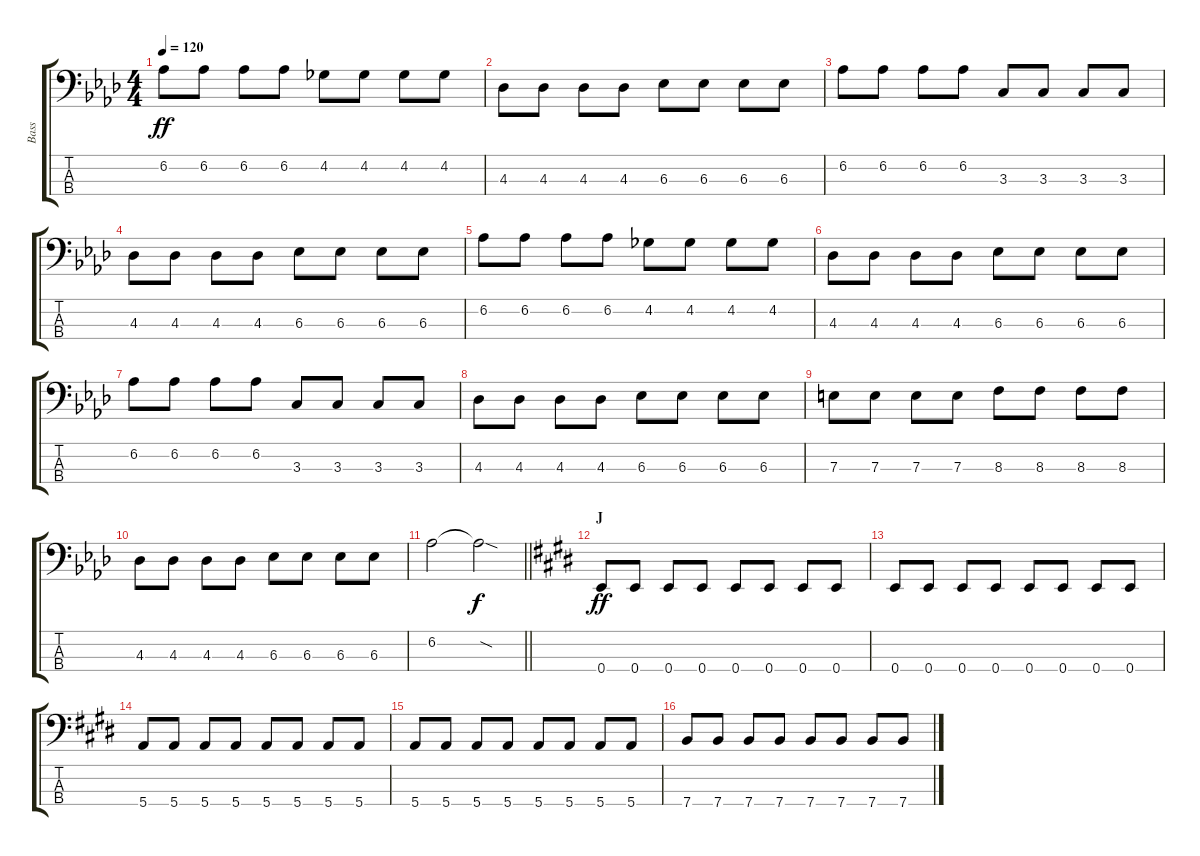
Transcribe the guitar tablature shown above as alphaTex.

\track ("Bass" "Bass") {instrument electricbasspick}
\staff {score tabs}
\tuning (G2 D2 A1 E1) {hide}
\ts (4 4)
\tempo 120
\clef f4
\ks ab
6.2.8{dy ff} 6.2.8 6.2.8 6.2.8 4.2.8 4.2.8 4.2.8 4.2.8 |
4.3.8 4.3.8 4.3.8 4.3.8 6.3.8 6.3.8 6.3.8 6.3.8 |
6.2.8 6.2.8 6.2.8 6.2.8 3.3.8 3.3.8 3.3.8 3.3.8 |
4.3.8 4.3.8 4.3.8 4.3.8 6.3.8 6.3.8 6.3.8 6.3.8 |
6.2.8 6.2.8 6.2.8 6.2.8 4.2.8 4.2.8 4.2.8 4.2.8 |
4.3.8 4.3.8 4.3.8 4.3.8 6.3.8 6.3.8 6.3.8 6.3.8 |
6.2.8 6.2.8 6.2.8 6.2.8 3.3.8 3.3.8 3.3.8 3.3.8 |
4.3.8 4.3.8 4.3.8 4.3.8 6.3.8 6.3.8 6.3.8 6.3.8 |
7.3.8 7.3.8 7.3.8 7.3.8 8.3.8 8.3.8 8.3.8 8.3.8 |
4.3.8 4.3.8 4.3.8 4.3.8 6.3.8 6.3.8 6.3.8 6.3.8 |
\barLineRight lightlight
6.2.2 6.2{sod t}.2{dy f} |
\section ("" "J")
\ks e
0.4.8{dy ff} 0.4.8 0.4.8 0.4.8 0.4.8 0.4.8 0.4.8 0.4.8 |
0.4.8 0.4.8 0.4.8 0.4.8 0.4.8 0.4.8 0.4.8 0.4.8 |
5.4.8 5.4.8 5.4.8 5.4.8 5.4.8 5.4.8 5.4.8 5.4.8 |
5.4.8 5.4.8 5.4.8 5.4.8 5.4.8 5.4.8 5.4.8 5.4.8 |
7.4.8 7.4.8 7.4.8 7.4.8 7.4.8 7.4.8 7.4.8 7.4.8
